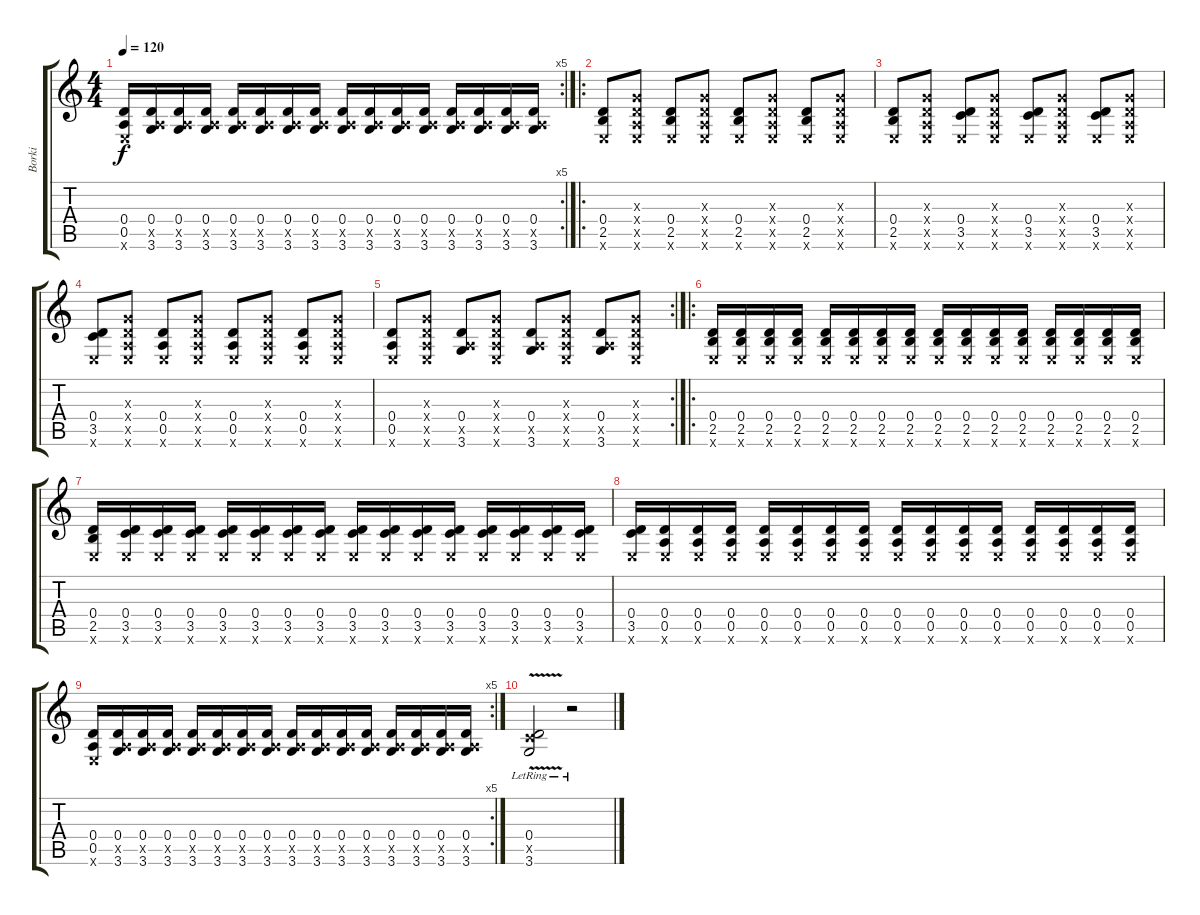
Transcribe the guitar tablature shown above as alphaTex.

\track ("Borki" "Borki") {instrument acousticguitarsteel}
\staff {score tabs}
\tuning (E4 B3 G3 D3 A2 E2) {hide}
\rc 5
\ts (4 4)
\tempo 120
\clef g2
\ks c
(0.4 0.5 0.6{x}).16{dy f} (0.4 0.5{x} 3.6).16 (0.4 0.5{x} 3.6).16 (0.4 0.5{x} 3.6).16 (0.4 0.5{x} 3.6).16 (0.4 0.5{x} 3.6).16 (0.4 0.5{x} 3.6).16 (0.4 0.5{x} 3.6).16 (0.4 0.5{x} 3.6).16 (0.4 0.5{x} 3.6).16 (0.4 0.5{x} 3.6).16 (0.4 0.5{x} 3.6).16 (0.4 0.5{x} 3.6).16 (0.4 0.5{x} 3.6).16 (0.4 0.5{x} 3.6).16 (0.4 0.5{x} 3.6).16 |
\ro
(0.4 2.5 0.6{x}).8 (0.3{x} 0.4{x} 0.5{x} 0.6{x}).8 (0.4 2.5 0.6{x}).8 (0.3{x} 0.4{x} 0.5{x} 0.6{x}).8 (0.4 2.5 0.6{x}).8 (0.3{x} 0.4{x} 0.5{x} 0.6{x}).8 (0.4 2.5 0.6{x}).8 (0.3{x} 0.4{x} 0.5{x} 0.6{x}).8 |
(0.4 2.5 0.6{x}).8 (0.3{x} 0.4{x} 0.5{x} 0.6{x}).8 (0.4 3.5 0.6{x}).8 (0.3{x} 0.4{x} 0.5{x} 0.6{x}).8 (0.4 3.5 0.6{x}).8 (0.3{x} 0.4{x} 0.5{x} 0.6{x}).8 (0.4 3.5 0.6{x}).8 (0.3{x} 0.4{x} 0.5{x} 0.6{x}).8 |
(0.4 3.5 0.6{x}).8 (0.3{x} 0.4{x} 0.5{x} 0.6{x}).8 (0.4 0.5 0.6{x}).8 (0.3{x} 0.4{x} 0.5{x} 0.6{x}).8 (0.4 0.5 0.6{x}).8 (0.3{x} 0.4{x} 0.5{x} 0.6{x}).8 (0.4 0.5 0.6{x}).8 (0.3{x} 0.4{x} 0.5{x} 0.6{x}).8 |
\rc 2
(0.4 0.5 0.6{x}).8 (0.3{x} 0.4{x} 0.5{x} 0.6{x}).8 (0.4 0.5{x} 3.6).8 (0.3{x} 0.4{x} 0.5{x} 0.6{x}).8 (0.4 0.5{x} 3.6).8 (0.3{x} 0.4{x} 0.5{x} 0.6{x}).8 (0.4 0.5{x} 3.6).8 (0.3{x} 0.4{x} 0.5{x} 0.6{x}).8 |
\ro
(0.4 2.5 0.6{x}).16 (0.4 2.5 0.6{x}).16 (0.4 2.5 0.6{x}).16 (0.4 2.5 0.6{x}).16 (0.4 2.5 0.6{x}).16 (0.4 2.5 0.6{x}).16 (0.4 2.5 0.6{x}).16 (0.4 2.5 0.6{x}).16 (0.4 2.5 0.6{x}).16 (0.4 2.5 0.6{x}).16 (0.4 2.5 0.6{x}).16 (0.4 2.5 0.6{x}).16 (0.4 2.5 0.6{x}).16 (0.4 2.5 0.6{x}).16 (0.4 2.5 0.6{x}).16 (0.4 2.5 0.6{x}).16 |
(0.4 2.5 0.6{x}).16 (0.4 3.5 0.6{x}).16 (0.4 3.5 0.6{x}).16 (0.4 3.5 0.6{x}).16 (0.4 3.5 0.6{x}).16 (0.4 3.5 0.6{x}).16 (0.4 3.5 0.6{x}).16 (0.4 3.5 0.6{x}).16 (0.4 3.5 0.6{x}).16 (0.4 3.5 0.6{x}).16 (0.4 3.5 0.6{x}).16 (0.4 3.5 0.6{x}).16 (0.4 3.5 0.6{x}).16 (0.4 3.5 0.6{x}).16 (0.4 3.5 0.6{x}).16 (0.4 3.5 0.6{x}).16 |
(0.4 3.5 0.6{x}).16 (0.4 0.5 0.6{x}).16 (0.4 0.5 0.6{x}).16 (0.4 0.5 0.6{x}).16 (0.4 0.5 0.6{x}).16 (0.4 0.5 0.6{x}).16 (0.4 0.5 0.6{x}).16 (0.4 0.5 0.6{x}).16 (0.4 0.5 0.6{x}).16 (0.4 0.5 0.6{x}).16 (0.4 0.5 0.6{x}).16 (0.4 0.5 0.6{x}).16 (0.4 0.5 0.6{x}).16 (0.4 0.5 0.6{x}).16 (0.4 0.5 0.6{x}).16 (0.4 0.5 0.6{x}).16 |
\rc 5
(0.4 0.5 0.6{x}).16 (0.4 0.5{x} 3.6).16 (0.4 0.5{x} 3.6).16 (0.4 0.5{x} 3.6).16 (0.4 0.5{x} 3.6).16 (0.4 0.5{x} 3.6).16 (0.4 0.5{x} 3.6).16 (0.4 0.5{x} 3.6).16 (0.4 0.5{x} 3.6).16 (0.4 0.5{x} 3.6).16 (0.4 0.5{x} 3.6).16 (0.4 0.5{x} 3.6).16 (0.4 0.5{x} 3.6).16 (0.4 0.5{x} 3.6).16 (0.4 0.5{x} 3.6).16 (0.4 0.5{x} 3.6).16 |
(0.4{v lr} 3.5{x} 3.6{v}).2 r.2
